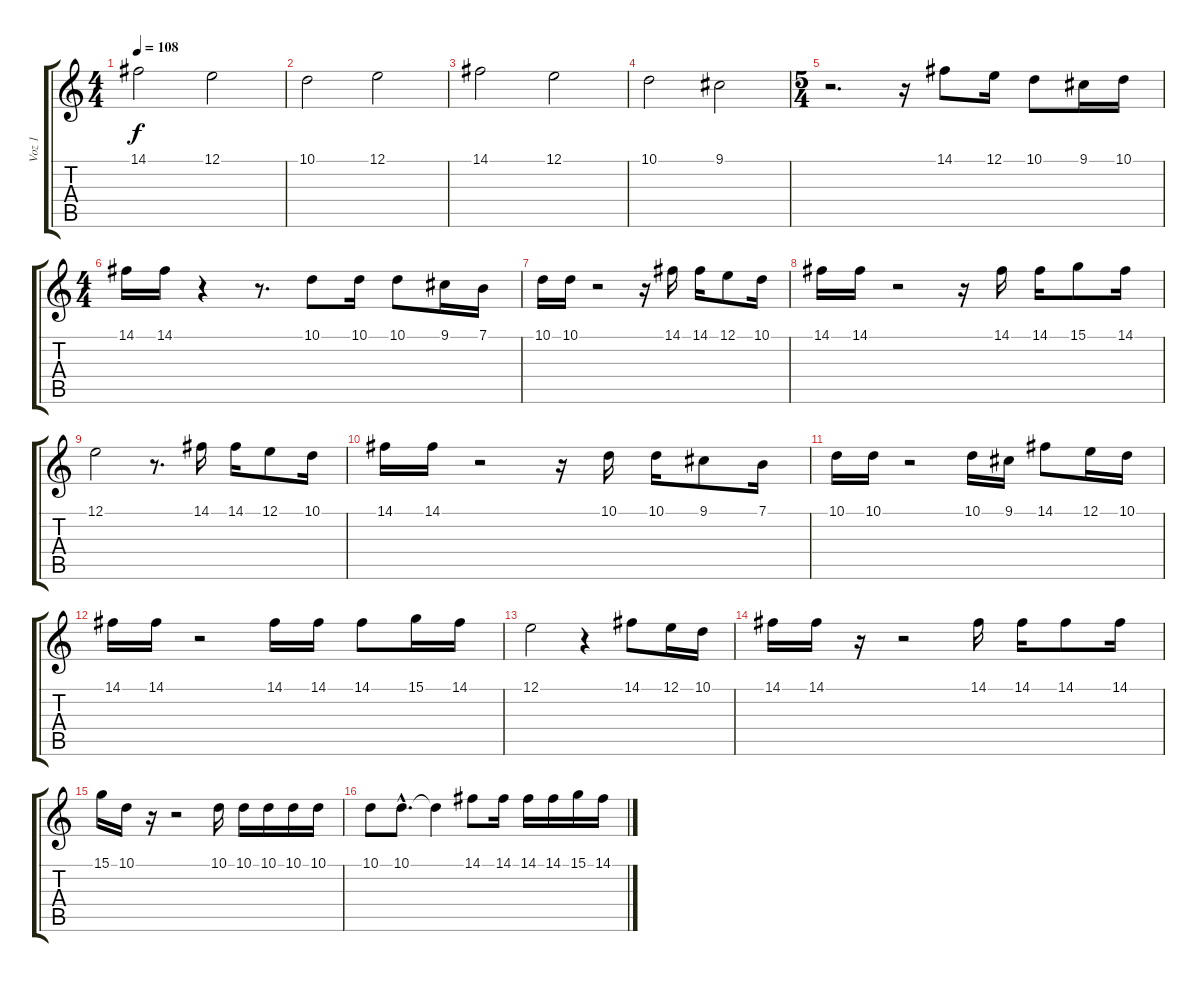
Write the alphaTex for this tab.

\track ("Voz 1" "Voz 1") {instrument choiraahs}
\staff {score tabs}
\tuning (E4 B3 G3 D3 A2 E2) {hide}
\ts (4 4)
\tempo 108
\clef g2
\ks c
14.1.2{dy f} 12.1.2 |
10.1.2 12.1.2 |
14.1.2 12.1.2 |
10.1.2 9.1.2 |
\ts (5 4)
r.2{d} r.16 14.1.8 12.1.16 10.1.8 9.1.16 10.1.16 |
\ts (4 4)
14.1.16 14.1.16 r.4 r.8{d} 10.1.8 10.1.16 10.1.8 9.1.16 7.1.16 |
10.1.16 10.1.16 r.2 r.16 14.1.16 14.1.16 12.1.8 10.1.16 |
14.1.16 14.1.16 r.2 r.16 14.1.16 14.1.16 15.1.8 14.1.16 |
12.1.2 r.8{d} 14.1.16 14.1.16 12.1.8 10.1.16 |
14.1.16 14.1.16 r.2 r.16 10.1.16 10.1.16 9.1.8 7.1.16 |
10.1.16 10.1.16 r.2 10.1.16 9.1.16 14.1.8 12.1.16 10.1.16 |
14.1.16 14.1.16 r.2 14.1.16 14.1.16 14.1.8 15.1.16 14.1.16 |
12.1.2 r.4 14.1.8 12.1.16 10.1.16 |
14.1.16 14.1.16 r.16 r.2 14.1.16 14.1.16 14.1.8 14.1.16 |
15.1.16 10.1.16 r.16 r.2 10.1.16 10.1.16 10.1.16 10.1.16 10.1.16 |
10.1.8 10.1{hac}.8{d} 10.1{t}.4 14.1.8 14.1.16 14.1.16 14.1.16 15.1.16 14.1.16
